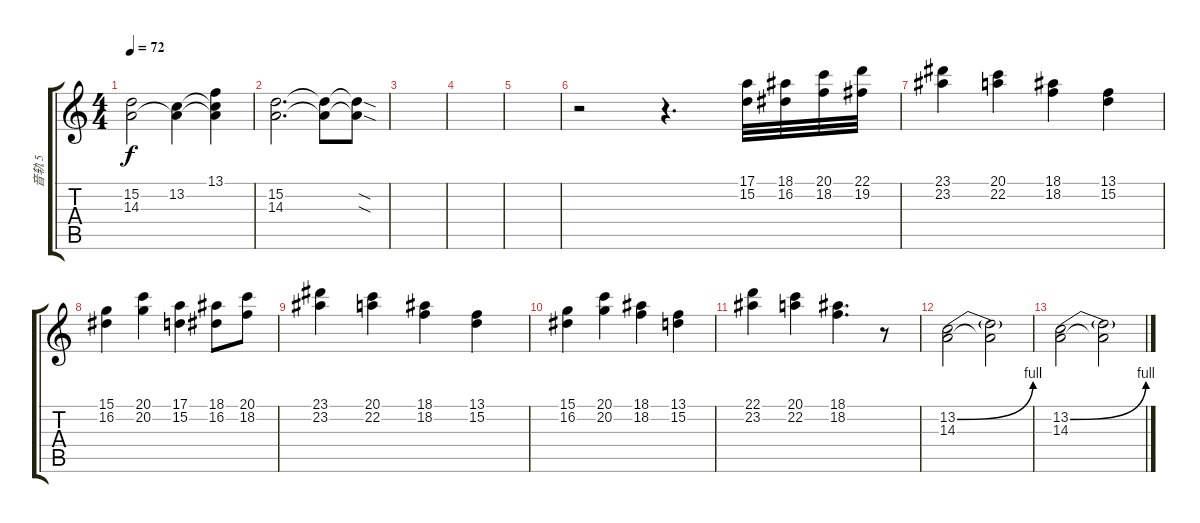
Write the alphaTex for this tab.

\track ("音轨 5" "音轨 5") {instrument lead2sawtooth}
\staff {score tabs}
\tuning (E4 B3 G3 D3 A2 E2) {hide}
\ts (4 4)
\tempo 72
\clef g2
\ks c
(15.2 14.3).2{dy f} (13.2 14.3{t}).4 (13.1 13.2{t} 14.3{t}).4 |
(15.2 14.3).2{d} (15.2{t} 14.3{t}).8 (15.2{sod t} 14.3{sod t}).8 |
|
|
|
r.2 r.4{d} (17.1 15.2).32{volume 8 instrument stringensemble1} (18.1 16.2).32 (20.1 18.2).32 (22.1 19.2).32 |
(23.1 23.2).4 (20.1 22.2).4 (18.1 18.2).4 (13.1 15.2).4 |
(15.1 16.2).4 (20.1 20.2).4 (17.1 15.2).4 (18.1 16.2).8 (20.1 18.2).8 |
(23.1 23.2).4 (20.1 22.2).4 (18.1 18.2).4 (13.1 15.2).4 |
(15.1 16.2).4 (20.1 20.2).4 (18.1 18.2).4 (13.1 15.2).4 |
(22.1 23.2).4 (20.1 22.2).4 (18.1 18.2).4{d} r.8 |
(13.2{be (bend 0 0 60 4)} 14.3).2{volume 7 instrument lead2sawtooth} (13.2{t} 14.3{t}).2 |
(13.2{be (bend 0 0 60 4)} 14.3).2 (13.2{t} 14.3{t}).2
